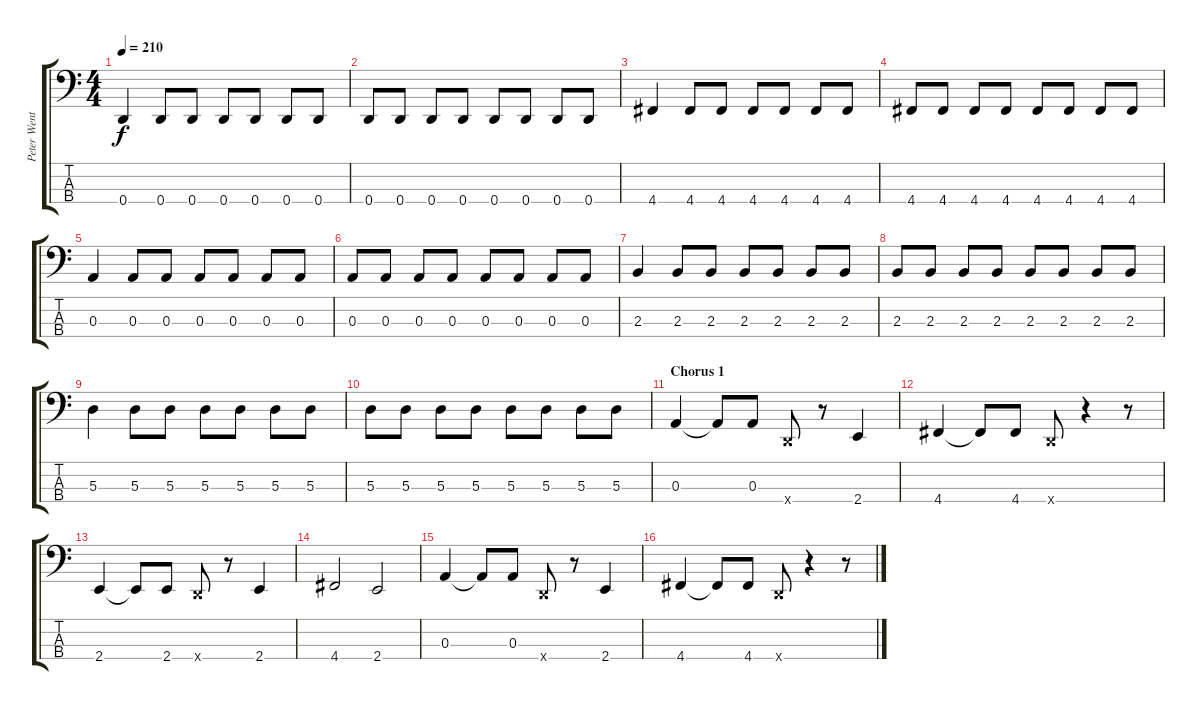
\track ("Peter Wentz (Bass)" "Peter Went") {instrument electricbasspick}
\staff {score tabs}
\tuning (G2 D2 A1 D1) {hide}
\ts (4 4)
\tempo 210
\clef f4
\ks c
0.4.4{dy f} 0.4.8 0.4.8 0.4.8 0.4.8 0.4.8 0.4.8 |
0.4.8 0.4.8 0.4.8 0.4.8 0.4.8 0.4.8 0.4.8 0.4.8 |
4.4.4 4.4.8 4.4.8 4.4.8 4.4.8 4.4.8 4.4.8 |
4.4.8 4.4.8 4.4.8 4.4.8 4.4.8 4.4.8 4.4.8 4.4.8 |
0.3.4 0.3.8 0.3.8 0.3.8 0.3.8 0.3.8 0.3.8 |
0.3.8 0.3.8 0.3.8 0.3.8 0.3.8 0.3.8 0.3.8 0.3.8 |
2.3.4 2.3.8 2.3.8 2.3.8 2.3.8 2.3.8 2.3.8 |
2.3.8 2.3.8 2.3.8 2.3.8 2.3.8 2.3.8 2.3.8 2.3.8 |
5.3.4 5.3.8 5.3.8 5.3.8 5.3.8 5.3.8 5.3.8 |
5.3.8 5.3.8 5.3.8 5.3.8 5.3.8 5.3.8 5.3.8 5.3.8 |
\section ("" "Chorus 1")
0.3.4 0.3{t}.8 0.3.8 0.4{x}.8 r.8 2.4.4 |
4.4.4 4.4{t}.8 4.4.8 0.4{x}.8 r.4 r.8 |
2.4.4 2.4{t}.8 2.4.8 0.4{x}.8 r.8 2.4.4 |
4.4.2 2.4.2 |
0.3.4 0.3{t}.8 0.3.8 0.4{x}.8 r.8 2.4.4 |
4.4.4 4.4{t}.8 4.4.8 0.4{x}.8 r.4 r.8
